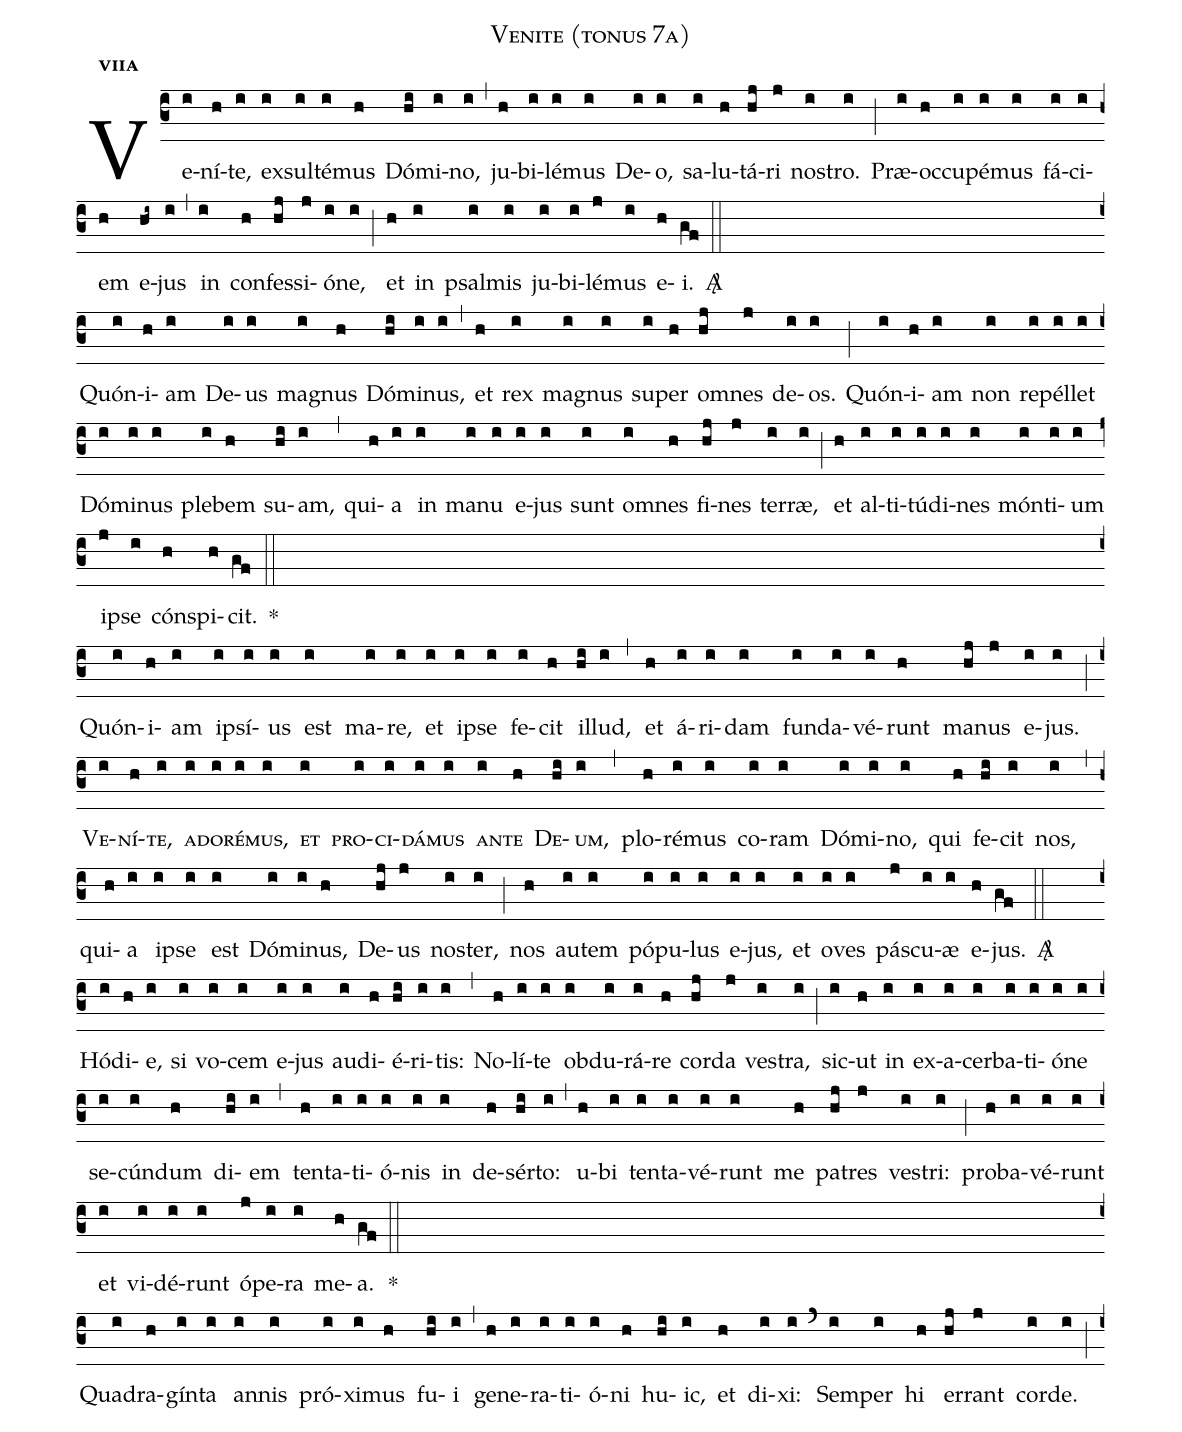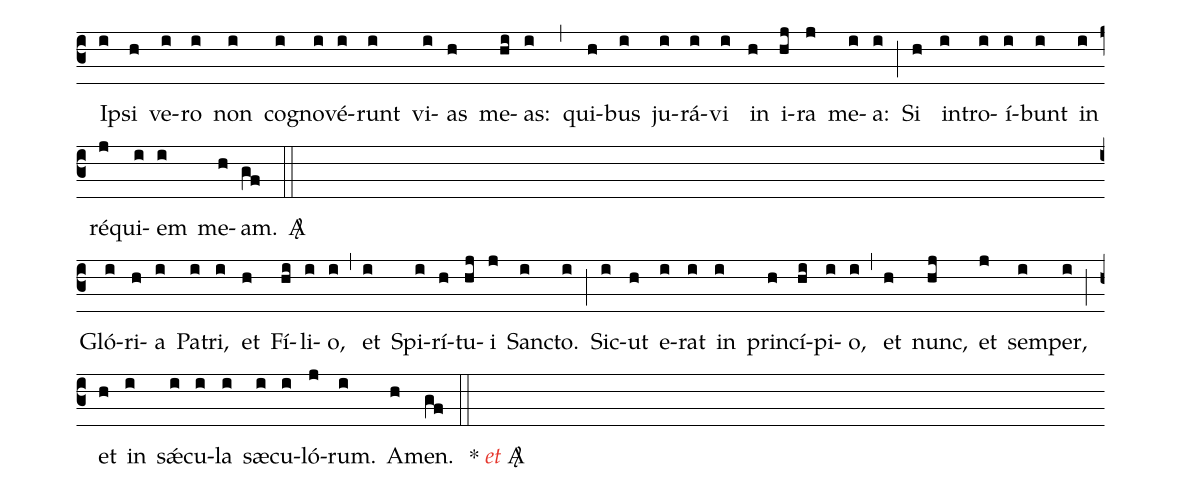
name:Venite (tonus 7a);
office-part:ps;
mode:7a;
%%
initial-style: 1;
name: Venite;
mode: 7;
office-part: Psalmus;
annotation: Ps. XCIV;
annotation: vii a;
%%
(c3) Ve(i)ní(h)te,(i) ex(i)sul(i)té(i)mus(h) Dó(hi)mi(i)no,(i) (,) ju(h)bi(i)lé(i)mus(i) De(i)o,(i) sa(i)lu(h)tá(hj)ri(j) nos(i)tro.(i) (;) Præ(i)oc(h)cu(i)pé(i)mus(i) fá(i)ci(i)em(h) e(hi~)jus(i) (,) in(i) con(h)fes(hj)si(j)ó(i)ne,(i) (;) et(h) in(i) psal(i)mis(i) ju(i)bi(i)lé(j)mus(i) e(h)i.(gf) <sp>A/</sp>(::) (Z)

Quón(i)i(h)am(i) De(i)us(i) ma(i)gnus(h) Dó(hi)mi(i)nus,(i) (,) et(h) rex(i) ma(i)gnus(i) su(i)per(h) om(hj)nes(j) de(i)os.(i) (;) Quón(i)i(h)am(i) non(i) re(i)pél(i)let(i) Dó(i)mi(i)nus(i) ple(i)bem(h) su(hi)am,(i) (,) qui(h)a(i) in(i) ma(i)nu(i) e(i)jus(i) sunt(i) om(i)nes(h) fi(hj)nes(j) ter(i)ræ,(i) (;) et(h) al(i)ti(i)tú(i)di(i)nes(i) món(i)ti(i)um(i) ip(j)se(i) cón(h)spi(h)cit.(gf) <sp>*</sp>(::) (Z)

Quón(i)i(h)am(i) ip(i)sí(i)us(i) est(i) ma(i)re,(i) et(i) ip(i)se(i) fe(i)cit(h) il(hi)lud,(i) (,) et(h) á(i)ri(i)dam(i) fun(i)da(i)vé(i)runt(h) ma(hj)nus(j) e(i)jus.(i) (;)<sc>Ve(i)ní(h)te,(i) ad(i)o(i)ré(i)mus,(i) et(i) pro(i)ci(i)dá(i)mus(i) an(i)te(h) De(hi)um,</sc>(i) (,) plo(h)ré(i)mus(i) co(i)ram(i) Dó(i)mi(i)no,(i) qui(h) fe(hi)cit(i) nos,(i) (,) qui(h)a(i) ip(i)se(i) est(i) Dó(i)mi(i)nus,(h) De(hj)us(j) nos(i)ter,(i) (;) nos(h) au(i)tem(i) pó(i)pu(i)lus(i) e(i)jus,(i) et(i) o(i)ves(i) pás(j)cu(i)æ(i) e(h)jus.(gf) <sp>A/</sp>(::)

(Z) Hó(i)di(h)e,(i) si(i) vo(i)cem(i) e(i)jus(i) au(i)di(h)é(hi)ri(i)tis:(i) (,) No(h)lí(i)te(i) ob(i)du(i)rá(i)re(h) cor(hj)da(j) ves(i)tra,(i) (;) sic(i)ut(h) in(i) ex(i)a(i)cer(i)ba(i)ti(i)ó(i)ne(i) se(i)cún(i)dum(h) di(hi)em(i) (,) ten(h)ta(i)ti(i)ó(i)nis(i) in(i) de(h)sér(hi)to:(i) (,) u(h)bi(i) ten(i)ta(i)vé(i)runt(i) me(h) pa(hj)tres(j) ves(i)tri:(i) (;) pro(h)ba(i)vé(i)runt(i) et(i) vi(i)dé(i)runt(i) ó(j)pe(i)ra(i) me(h)a.(gf) <sp>*</sp>(::)

(Z) Qua(i)dra(h)gín(i)ta(i) an(i)nis(i) pró(i)xi(i)mus(h) fu(hi)i(i) (,) ge(h)ne(i)ra(i)ti(i)ó(i)ni(h) hu(hi)ic,(i) et(h) di(i)xi:(i) (`) Sem(i)per(i) hi(h) er(hj)rant(j) cor(i)de.(i) (;) I(i)psi(h) ve(i)ro(i) non(i) co(i)gno(i)vé(i)runt(i) vi(i)as(h) me(hi)as:(i) (,) qui(h)bus(i) ju(i)rá(i)vi(i) in(h) i(hj)ra(j) me(i)a:(i) (;) Si(h) in(i)tro(i)í(i)bunt(i) in(i) ré(j)qui(i)em(i) me(h)am.(gf) <sp>A/</sp>(::)

(Z) Gló(i)ri(h)a(i) Pa(i)tri,(i) et(h) Fí(hi)li(i)o,(i) (,) et(i) Spi(i)rí(h)tu(hj)i(j) Sanc(i)to.(i) (;) Sic(i)ut(h) e(i)rat(i) in(i) prin(h)cí(hi)pi(i)o,(i) (,) et(h) nunc,(hj) et(j) sem(i)per,(i) (;) et(h) in(i) sǽ(i)cu(i)la(i) sæ(i)cu(i)ló(j)rum.(i) A(h)men.(gf) (::) <sp>*</sp> <c><i>et</i></c> <sp>A/</sp>( )
